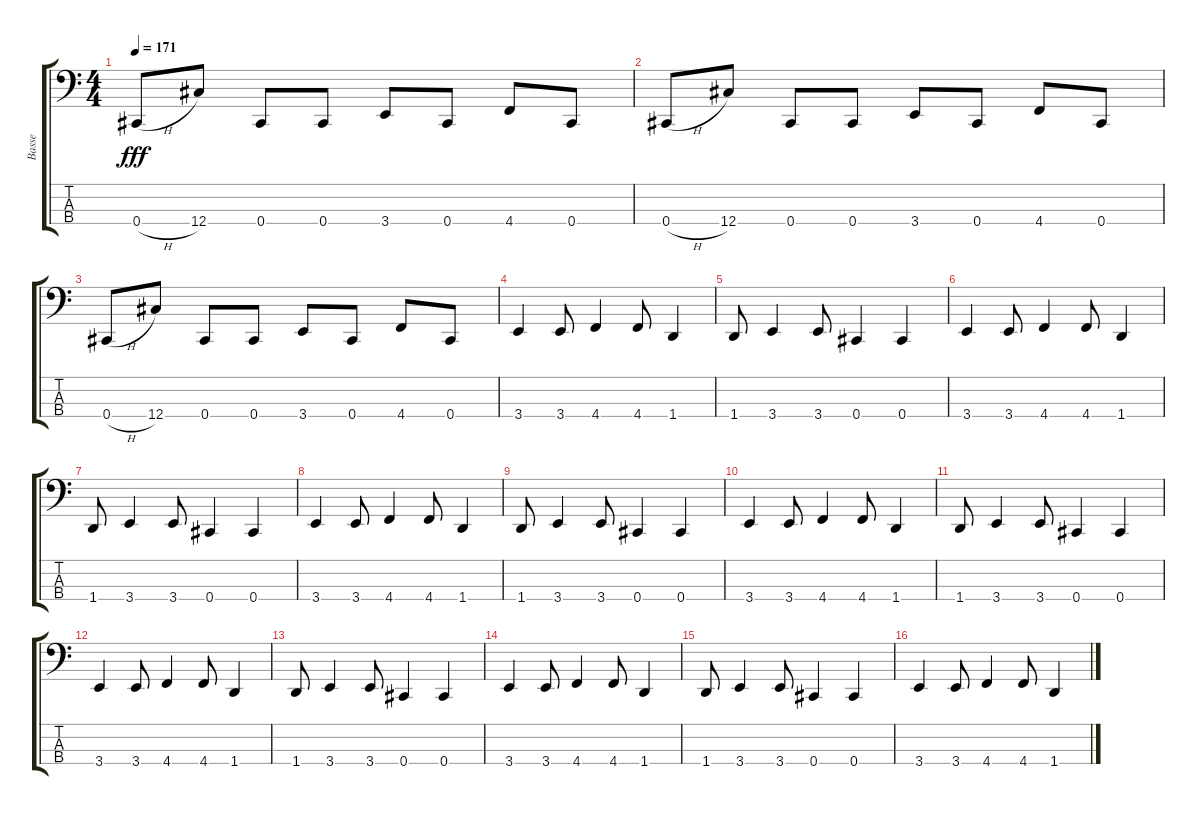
\track ("Basse" "Basse") {instrument slapbass2}
\staff {score tabs}
\tuning (Gb2 Db2 Ab1 Db1) {hide}
\ts (4 4)
\tempo 171
\clef f4
\ks c
0.4{h}.8{dy fff} 12.4.8 0.4.8 0.4.8 3.4.8 0.4.8 4.4.8 0.4.8 |
0.4{h}.8 12.4.8 0.4.8 0.4.8 3.4.8 0.4.8 4.4.8 0.4.8 |
0.4{h}.8 12.4.8 0.4.8 0.4.8 3.4.8 0.4.8 4.4.8 0.4.8 |
3.4.4 3.4.8 4.4.4 4.4.8 1.4.4 |
1.4.8 3.4.4 3.4.8 0.4.4 0.4.4 |
3.4.4 3.4.8 4.4.4 4.4.8 1.4.4 |
1.4.8 3.4.4 3.4.8 0.4.4 0.4.4 |
3.4.4 3.4.8 4.4.4 4.4.8 1.4.4 |
1.4.8 3.4.4 3.4.8 0.4.4 0.4.4 |
3.4.4 3.4.8 4.4.4 4.4.8 1.4.4 |
1.4.8 3.4.4 3.4.8 0.4.4 0.4.4 |
3.4.4 3.4.8 4.4.4 4.4.8 1.4.4 |
1.4.8 3.4.4 3.4.8 0.4.4 0.4.4 |
3.4.4 3.4.8 4.4.4 4.4.8 1.4.4 |
1.4.8 3.4.4 3.4.8 0.4.4 0.4.4 |
3.4.4 3.4.8 4.4.4 4.4.8 1.4.4
